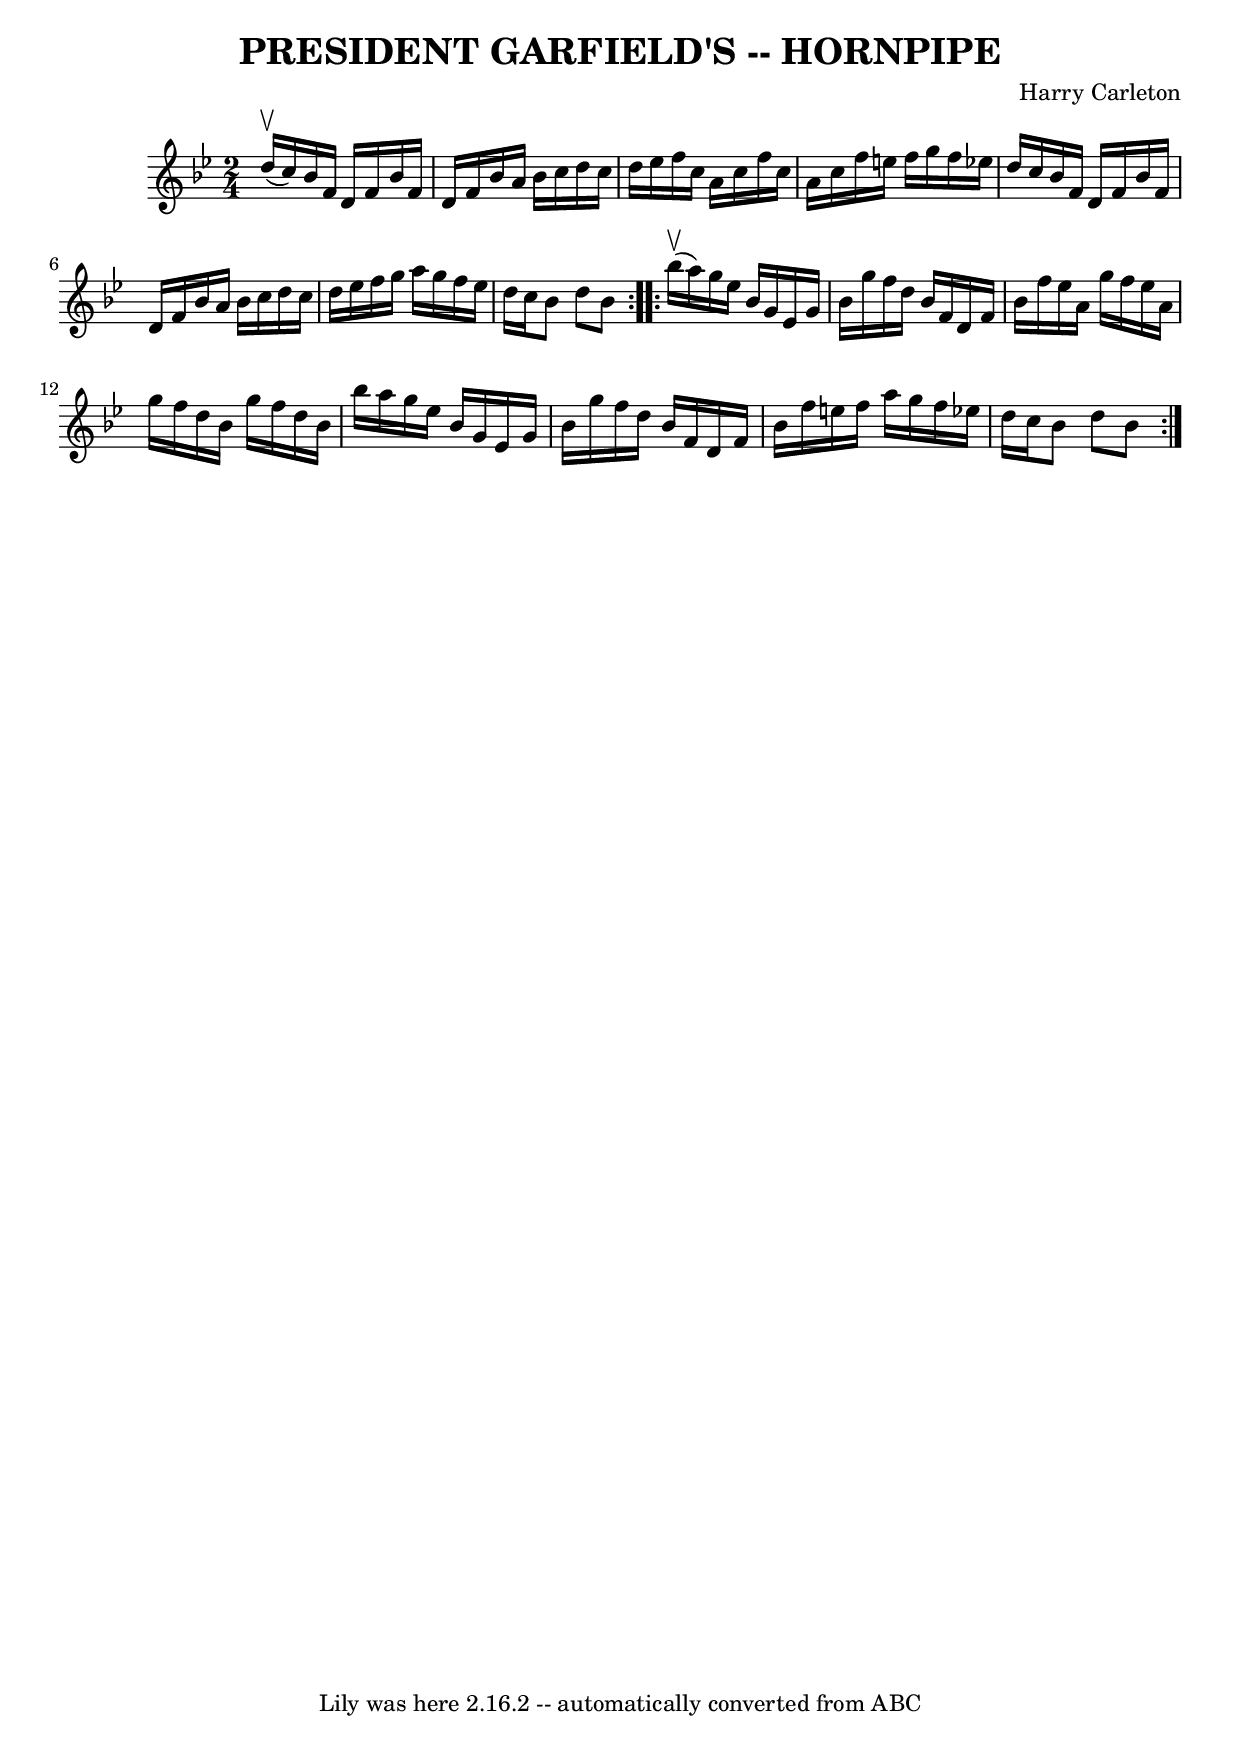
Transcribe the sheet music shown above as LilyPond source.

\version "2.16.2"
\include "Mammoth.ily"
\header {
	%% book = "Ryan's Mammoth Collection of Fiddle Tunes"
	composer = "Harry Carleton"
	crossRefNumber = "1"
	footnotes = ""
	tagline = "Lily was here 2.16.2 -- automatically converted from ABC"
	title = "PRESIDENT GARFIELD'S -- HORNPIPE"
}
voicedefault =  {


\repeat volta 2 {
\time 2/4 
\key bes \major d''16 (^\upbow c''16)       |
   
bes'16 f'16 d'16 f'16 bes'16 f'16 d'16 f'16    |
   
bes'16 a'16 bes'16 c''16 d''16 c''16 d''16 ees''16    
|
 f''16 c''16 a'16 c''16 f''16 c''16 a'16 c''16   
 |
 f''16 e''16 f''16 g''16 f''16 ees''!16 d''16    
c''16    |
     |
 bes'16 f'16 d'16 f'16 bes'16    
f'16 d'16 f'16    |
 bes'16 a'16 bes'16 c''16 d''16   
 c''16 d''16 ees''16    |
 f''16 g''16 a''16 g''16    
f''16 ees''16 d''16 c''16    |
 bes'8 d''8 bes'8    }    
 \repeat volta 2 { bes''16 (^\upbow a''16)       |
 g''16    
ees''16 bes'16 g'16 ees'16 g'16 bes'16 g''16    |
   
f''16 d''16 bes'16 f'16 d'16 f'16 bes'16 f''16    |
 
 ees''16 a'16 g''16 f''16 ees''16 a'16 g''16 f''16    
|
 d''16 bes'16 g''16 f''16 d''16 bes'16 bes''16    
a''16    |
     |
 g''16 ees''16 bes'16 g'16 ees'16   
 g'16 bes'16 g''16    |
 f''16 d''16 bes'16 f'16 d'16 
 f'16 bes'16 f''16    |
 e''16 f''16 a''16 g''16    
f''16 ees''!16 d''16 c''16    |
 bes'8 d''8 bes'8    }   
}

\score{
    <<

	\context Staff="default"
	{
	    \voicedefault 
	}

    >>
	\layout {
	}
	\midi {}
}
